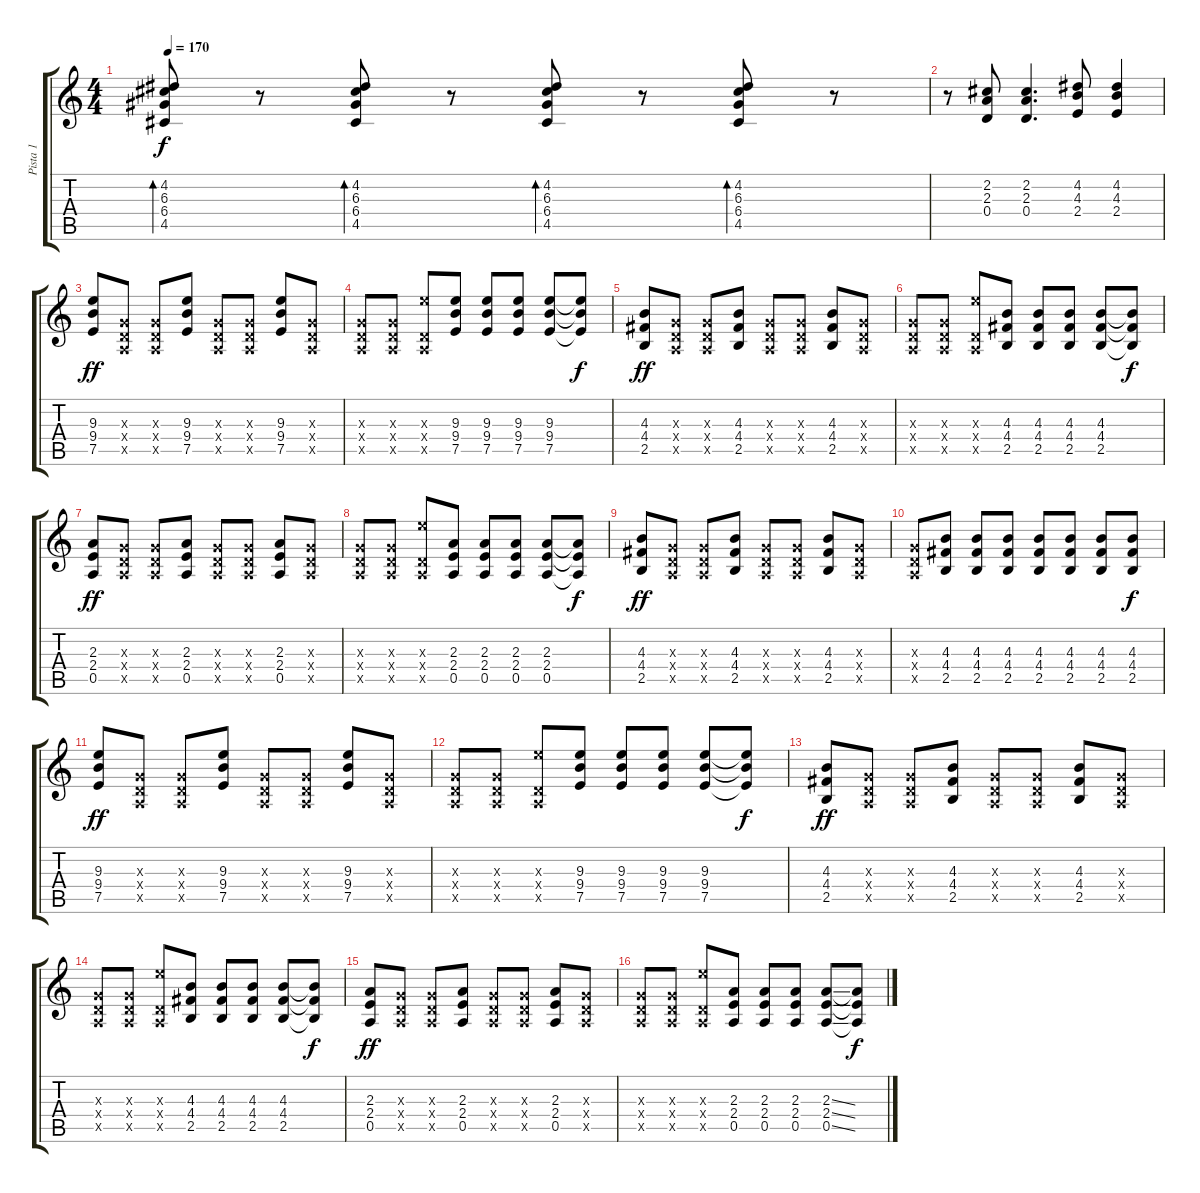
\track ("Pista 1" "Pista 1") {instrument distortionguitar}
\staff {score tabs}
\tuning (E4 B3 G3 D3 A2 E2) {hide}
\ts (4 4)
\tempo 170
\clef g2
\ks c
(4.2 6.3 6.4 4.5).8{bd 60 dy f} r.8 (4.2 6.3 6.4 4.5).8{bd 60} r.8 (4.2 6.3 6.4 4.5).8{bd 60} r.8 (4.2 6.3 6.4 4.5).8{bd 60} r.8 |
r.8 (2.2 2.3 0.4).8 (2.2 2.3 0.4).4{d} (4.2 4.3 2.4).8 (4.2 4.3 2.4).4 |
(9.3 9.4 7.5).8{dy ff} (0.3{x} 0.4{x} 0.5{x}).8 (0.3{x} 0.4{x} 0.5{x}).8 (9.3 9.4 7.5).8 (0.3{x} 0.4{x} 0.5{x}).8 (0.3{x} 0.4{x} 0.5{x}).8 (9.3 9.4 7.5).8 (0.3{x} 0.4{x} 0.5{x}).8 |
(0.3{x} 0.4{x} 0.5{x}).8 (0.3{x} 0.4{x} 0.5{x}).8 (9.3{x} 0.4{x} 0.5{x}).8 (9.3 9.4 7.5).8 (9.3 9.4 7.5).8 (9.3 9.4 7.5).8 (9.3 9.4 7.5).8 (9.3{t} 9.4{t} 7.5{t}).8{dy f} |
(4.3 4.4 2.5).8{dy ff} (0.3{x} 0.4{x} 0.5{x}).8 (0.3{x} 0.4{x} 0.5{x}).8 (4.3 4.4 2.5).8 (0.3{x} 0.4{x} 0.5{x}).8 (0.3{x} 0.4{x} 0.5{x}).8 (4.3 4.4 2.5).8 (0.3{x} 0.4{x} 0.5{x}).8 |
(0.3{x} 0.4{x} 0.5{x}).8 (0.3{x} 0.4{x} 0.5{x}).8 (9.3{x} 0.4{x} 0.5{x}).8 (4.3 4.4 2.5).8 (4.3 4.4 2.5).8 (4.3 4.4 2.5).8 (4.3 4.4 2.5).8 (4.3{t} 4.4{t} 2.5{t}).8{dy f} |
(2.3 2.4 0.5).8{dy ff} (0.3{x} 0.4{x} 0.5{x}).8 (0.3{x} 0.4{x} 0.5{x}).8 (2.3 2.4 0.5).8 (0.3{x} 0.4{x} 0.5{x}).8 (0.3{x} 0.4{x} 0.5{x}).8 (2.3 2.4 0.5).8 (0.3{x} 0.4{x} 0.5{x}).8 |
(0.3{x} 0.4{x} 0.5{x}).8 (0.3{x} 0.4{x} 0.5{x}).8 (9.3{x} 0.4{x} 0.5{x}).8 (2.3 2.4 0.5).8 (2.3 2.4 0.5).8 (2.3 2.4 0.5).8 (2.3 2.4 0.5).8 (2.3{t} 2.4{t} 0.5{t}).8{dy f} |
(4.3 4.4 2.5).8{dy ff} (0.3{x} 0.4{x} 0.5{x}).8 (0.3{x} 0.4{x} 0.5{x}).8 (4.3 4.4 2.5).8 (0.3{x} 0.4{x} 0.5{x}).8 (0.3{x} 0.4{x} 0.5{x}).8 (4.3 4.4 2.5).8 (0.3{x} 0.4{x} 0.5{x}).8 |
(0.3{x} 0.4{x} 0.5{x}).8 (4.3 4.4 2.5).8 (4.3 4.4 2.5).8 (4.3 4.4 2.5).8 (4.3 4.4 2.5).8 (4.3 4.4 2.5).8 (4.3 4.4 2.5).8 (4.3 4.4 2.5).8{dy f} |
(9.3 9.4 7.5).8{dy ff} (0.3{x} 0.4{x} 0.5{x}).8 (0.3{x} 0.4{x} 0.5{x}).8 (9.3 9.4 7.5).8 (0.3{x} 0.4{x} 0.5{x}).8 (0.3{x} 0.4{x} 0.5{x}).8 (9.3 9.4 7.5).8 (0.3{x} 0.4{x} 0.5{x}).8 |
(0.3{x} 0.4{x} 0.5{x}).8 (0.3{x} 0.4{x} 0.5{x}).8 (9.3{x} 0.4{x} 0.5{x}).8 (9.3 9.4 7.5).8 (9.3 9.4 7.5).8 (9.3 9.4 7.5).8 (9.3 9.4 7.5).8 (9.3{t} 9.4{t} 7.5{t}).8{dy f} |
(4.3 4.4 2.5).8{dy ff} (0.3{x} 0.4{x} 0.5{x}).8 (0.3{x} 0.4{x} 0.5{x}).8 (4.3 4.4 2.5).8 (0.3{x} 0.4{x} 0.5{x}).8 (0.3{x} 0.4{x} 0.5{x}).8 (4.3 4.4 2.5).8 (0.3{x} 0.4{x} 0.5{x}).8 |
(0.3{x} 0.4{x} 0.5{x}).8 (0.3{x} 0.4{x} 0.5{x}).8 (9.3{x} 0.4{x} 0.5{x}).8 (4.3 4.4 2.5).8 (4.3 4.4 2.5).8 (4.3 4.4 2.5).8 (4.3 4.4 2.5).8 (4.3{t} 4.4{t} 2.5{t}).8{dy f} |
(2.3 2.4 0.5).8{dy ff} (0.3{x} 0.4{x} 0.5{x}).8 (0.3{x} 0.4{x} 0.5{x}).8 (2.3 2.4 0.5).8 (0.3{x} 0.4{x} 0.5{x}).8 (0.3{x} 0.4{x} 0.5{x}).8 (2.3 2.4 0.5).8 (0.3{x} 0.4{x} 0.5{x}).8 |
(0.3{x} 0.4{x} 0.5{x}).8 (0.3{x} 0.4{x} 0.5{x}).8 (9.3{x} 0.4{x} 0.5{x}).8 (2.3 2.4 0.5).8 (2.3 2.4 0.5).8 (2.3 2.4 0.5).8 (2.3{ss} 2.4{ss} 0.5{ss}).8 (2.3{t} 2.4{t} 0.5{t}).8{dy f}
